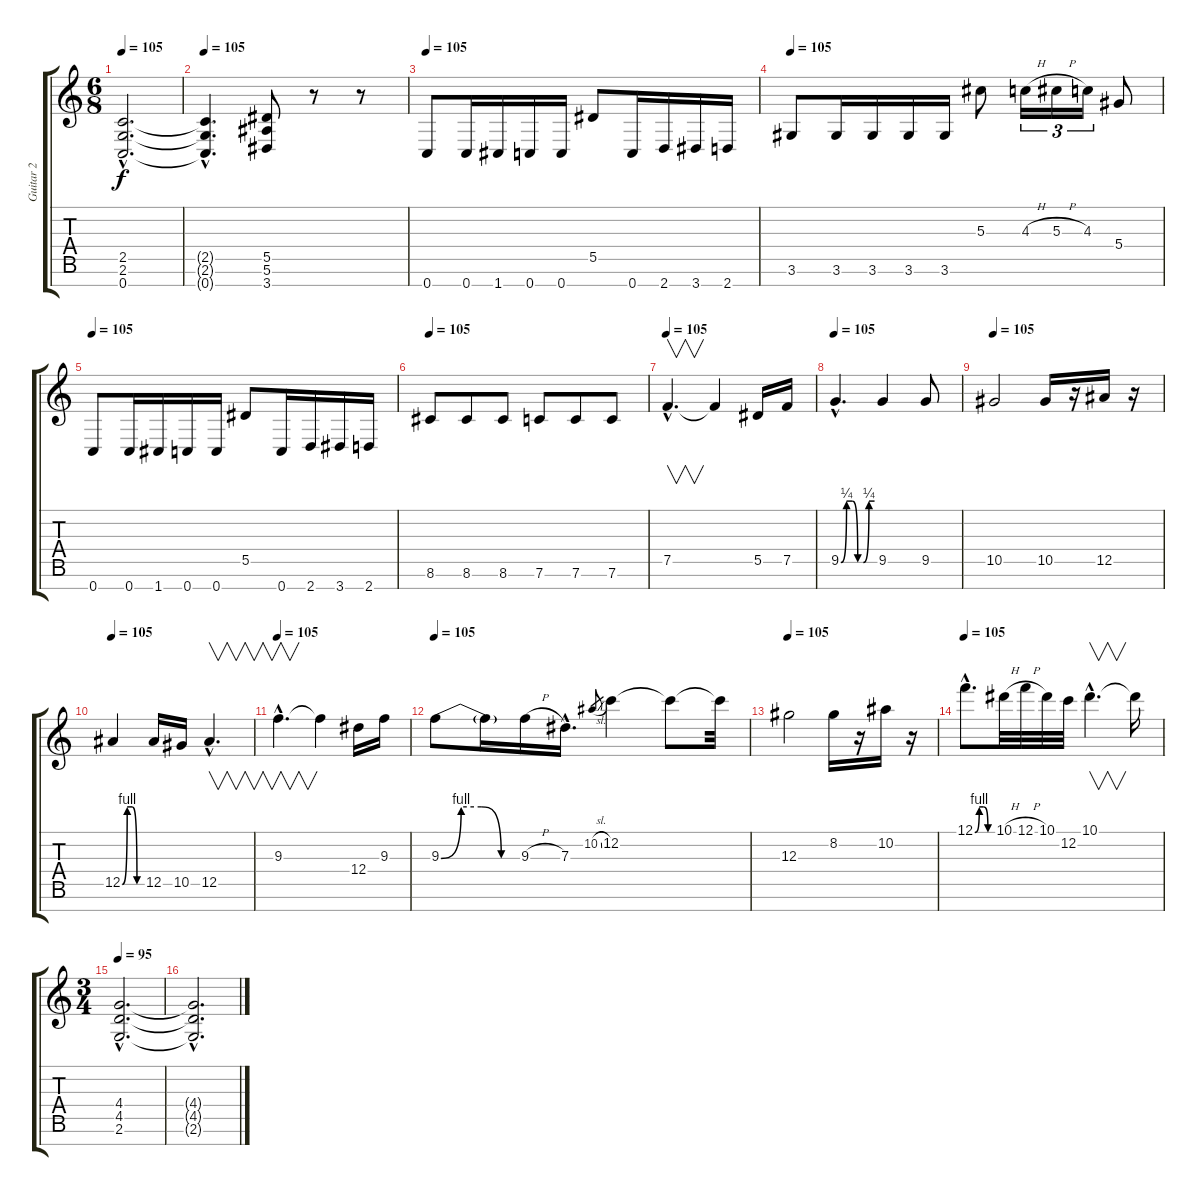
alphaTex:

\track ("Guitar 2" "Guitar 2") {instrument distortionguitar}
\staff {score tabs}
\tuning (F4 C4 Ab3 Eb3 Bb2 F2 C2) {hide}
\ts (6 8)
\tempo 105
\clef g2
\ks c
(2.5{hac} 2.6{hac} 0.7{hac}).2{d dy f} |
\tempo 105
(2.5{hac t} 2.6{hac t} 0.7{hac t}).4{d} (5.5 5.6 3.7).8 r.8 r.8 |
\tempo 105
0.7.8 0.7.16 1.7.16 0.7.16 0.7.16 5.5.8 0.7.16 2.7.16 3.7.16 2.7.16 |
\tempo 105
3.6.8 3.6.16 3.6.16 3.6.16 3.6.16 5.3.8 4.3{h}.16{tu (3 2)} 5.3{h}.16{tu (3 2)} 4.3.16{tu (3 2)} 5.4.8 |
\tempo 105
0.7.8 0.7.16 1.7.16 0.7.16 0.7.16 5.5.8 0.7.16 2.7.16 3.7.16 2.7.16 |
\tempo 105
8.6.8 8.6.8 8.6.8 7.6.8 7.6.8 7.6.8 |
\tempo 105
7.5{hac}.4{v d} 7.5{t}.4 5.5.16 7.5.16 |
\tempo 105
9.5{be (custom 0 0 10 1 20 1 30 0 40 0 50 1 60 1) hac}.4{d} 9.5.4 9.5.8 |
\tempo 105
10.5.2 10.5.16 r.16 12.5.16 r.16 |
\tempo 105
12.5{be (custom 0 0 15 4 30 4 45 0 60 0)}.4 12.5.16 10.5.16 12.5{hac}.4{v d} |
\tempo 105
9.3{hac}.4{v d} 9.3{t}.4 12.4.16 9.3.16 |
\tempo 105
9.3{be (custom 0 0 15 4 30 4 45 0 60 0)}.8 9.3{t}.16 9.3{h}.16 7.3{hac}.16{d} 10.2{sl}.8{gr} 12.2.4 12.2{t}.8 12.2{t}.32 |
\tempo 105
12.3.2 8.2.16 r.16 10.2.16 r.16 |
\tempo 105
12.1{be (custom 0 0 15 4 30 4 45 0 60 0) hac}.8{d} 10.1{h}.32 12.1{h}.32 10.1.32 12.2.32 10.1{hac}.4{v d} 10.1{t}.16 |
\ts (3 4)
\tempo 95
(4.4{hac} 4.5{hac} 2.6{hac}).2{d} |
(4.4{hac t} 4.5{hac t} 2.6{hac t}).2{d}
